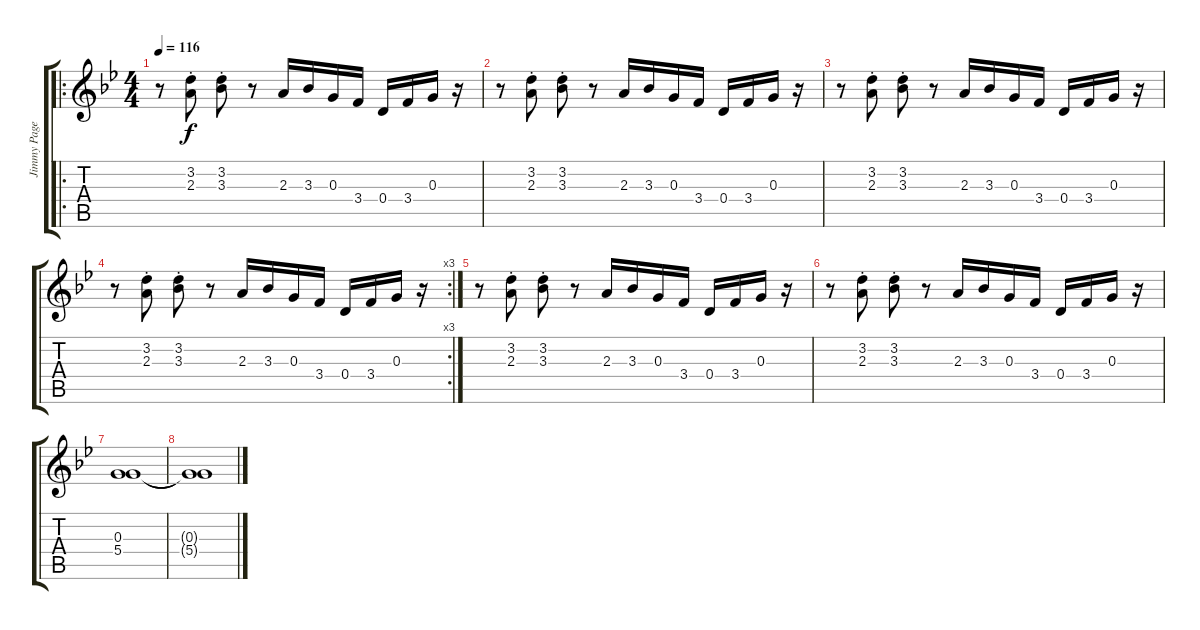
\track ("Jimmy Page" "Jimmy Page") {instrument overdrivenguitar}
\staff {score tabs}
\tuning (E4 B3 G3 D3 A2 E2) {hide}
\ro
\ts (4 4)
\tempo 116
\clef g2
\ks bb
r.8{dy f} (3.2{st} 2.3{st}).8 (3.2{st} 3.3{st}).8 r.8 2.3.16 3.3.16 0.3.16 3.4.16 0.4.16 3.4.16 0.3.16 r.16 |
r.8 (3.2{st} 2.3{st}).8 (3.2{st} 3.3{st}).8 r.8 2.3.16 3.3.16 0.3.16 3.4.16 0.4.16 3.4.16 0.3.16 r.16 |
r.8 (3.2{st} 2.3{st}).8 (3.2{st} 3.3{st}).8 r.8 2.3.16 3.3.16 0.3.16 3.4.16 0.4.16 3.4.16 0.3.16 r.16 |
\rc 3
r.8 (3.2{st} 2.3{st}).8 (3.2{st} 3.3{st}).8 r.8 2.3.16 3.3.16 0.3.16 3.4.16 0.4.16 3.4.16 0.3.16 r.16 |
r.8 (3.2{st} 2.3{st}).8 (3.2{st} 3.3{st}).8 r.8 2.3.16 3.3.16 0.3.16 3.4.16 0.4.16 3.4.16 0.3.16 r.16 |
r.8 (3.2{st} 2.3{st}).8 (3.2{st} 3.3{st}).8 r.8 2.3.16 3.3.16 0.3.16 3.4.16 0.4.16 3.4.16 0.3.16 r.16 |
(0.3 5.4).1 |
(0.3{t} 5.4{t}).1
